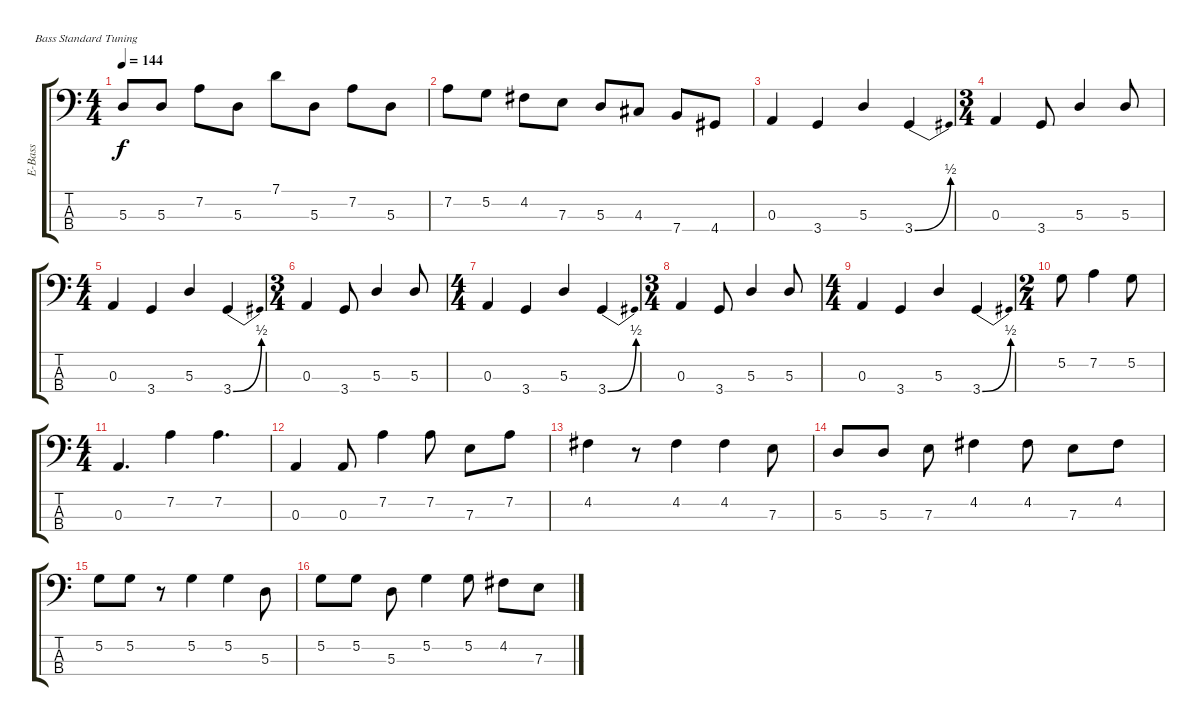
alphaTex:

\bracketExtendMode groupsimilarinstruments
\otherSystemsTrackNameOrientation horizontal
\track ("Bass" "E-Bass") {instrument electricbassfinger}
\staff {score tabs}
\tuning (G2 D2 A1 E1)
\ts (4 4)
\tempo 144
\clef f4
\ks c
5.3.8{dy f beam Up} 5.3.8{beam Up} 7.2.8{beam Down} 5.3.8{beam Down} 7.1.8{beam Down} 5.3.8{beam Down} 7.2.8{beam Down} 5.3.8{beam Down} |
7.2.8{beam Down} 5.2.8{beam Down} 4.2{acc #}.8{beam Down} 7.3.8{beam Down} 5.3.8{beam Up} 4.3{acc #}.8{beam Up} 7.4.8{beam Up} 4.4{acc #}.8{beam Up} |
0.3.4{beam Up} 3.4.4{beam Up} 5.3.4{beam Up} 3.4{be (bend 0 0 60 2)}.4{beam Up} |
\ts (3 4)
0.3.4{beam Up} 3.4.8{beam Up} 5.3.4{beam Up} 5.3.8{beam Up} |
\ts (4 4)
0.3.4{beam Up} 3.4.4{beam Up} 5.3.4{beam Up} 3.4{be (bend 0 0 60 2)}.4{beam Up} |
\ts (3 4)
0.3.4{beam Up} 3.4.8{beam Up} 5.3.4{beam Up} 5.3.8{beam Up} |
\ts (4 4)
0.3.4{beam Up} 3.4.4{beam Up} 5.3.4{beam Up} 3.4{be (bend 0 0 60 2)}.4{beam Up} |
\ts (3 4)
0.3.4{beam Up} 3.4.8{beam Up} 5.3.4{beam Up} 5.3.8{beam Up} |
\ts (4 4)
0.3.4{beam Up} 3.4.4{beam Up} 5.3.4{beam Up} 3.4{be (bend 0 0 60 2)}.4{beam Up} |
\ts (2 4)
5.2.8{beam Down} 7.2.4{beam Down} 5.2.8{beam Down} |
\ts (4 4)
0.3.4{d beam Up} 7.2.4{beam Down} 7.2.4{d beam Down} |
0.3.4{beam Up} 0.3.8{beam Up} 7.2.4{beam Down} 7.2.8{beam Down} 7.3.8{beam Down} 7.2.8{beam Down} |
4.2{acc #}.4{beam Down} r.8{beam Down} 4.2{acc #}.4{beam Down} 4.2{acc #}.4{beam Down} 7.3.8{beam Down} |
5.3.8{beam Up} 5.3.8{beam Up} 7.3.8{beam Down} 4.2{acc #}.4{beam Down} 4.2{acc #}.8{beam Down} 7.3.8{beam Down} 4.2{acc #}.8{beam Down} |
5.2.8{beam Down} 5.2.8{beam Down} r.8{beam Down} 5.2.4{beam Down} 5.2.4{beam Down} 5.3.8{beam Down} |
5.2.8{beam Down} 5.2.8{beam Down} 5.3.8{beam Down} 5.2.4{beam Down} 5.2.8{beam Down} 4.2{acc #}.8{beam Down} 7.3.8{beam Down}
